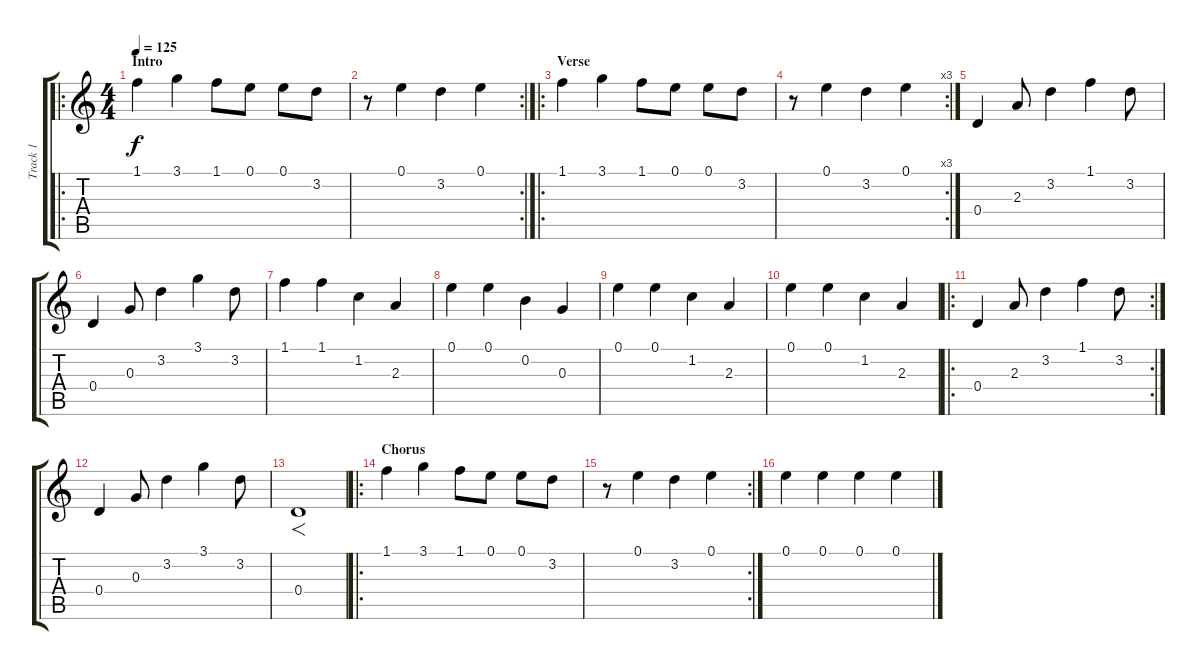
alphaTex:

\track ("Track 1" "Track 1") {instrument distortionguitar}
\staff {score tabs}
\tuning (E4 B3 G3 D3 A2 E2) {hide}
\ro
\ts (4 4)
\section ("" "Intro")
\tempo 125
\clef g2
\ks c
1.1.4{dy f instrument distortionguitar} 3.1.4 1.1.8 0.1.8 0.1.8 3.2.8 |
\rc 2
r.8 0.1.4 3.2.4 0.1.4 |
\ro
\section ("" "Verse")
1.1.4 3.1.4 1.1.8 0.1.8 0.1.8 3.2.8 |
\rc 3
r.8 0.1.4 3.2.4 0.1.4 |
0.4.4 2.3.8 3.2.4 1.1.4 3.2.8 |
0.4.4 0.3.8 3.2.4 3.1.4 3.2.8 |
1.1.4 1.1.4 1.2.4 2.3.4 |
0.1.4 0.1.4 0.2.4 0.3.4 |
0.1.4 0.1.4 1.2.4 2.3.4 |
0.1.4 0.1.4 1.2.4 2.3.4 |
\ro
\rc 2
0.4.4 2.3.8 3.2.4 1.1.4 3.2.8 |
0.4.4 0.3.8 3.2.4 3.1.4 3.2.8 |
0.4.1{f} |
\ro
\section ("" "Chorus")
1.1.4 3.1.4 1.1.8 0.1.8 0.1.8 3.2.8 |
\rc 2
r.8 0.1.4 3.2.4 0.1.4 |
0.1.4 0.1.4 0.1.4 0.1.4
